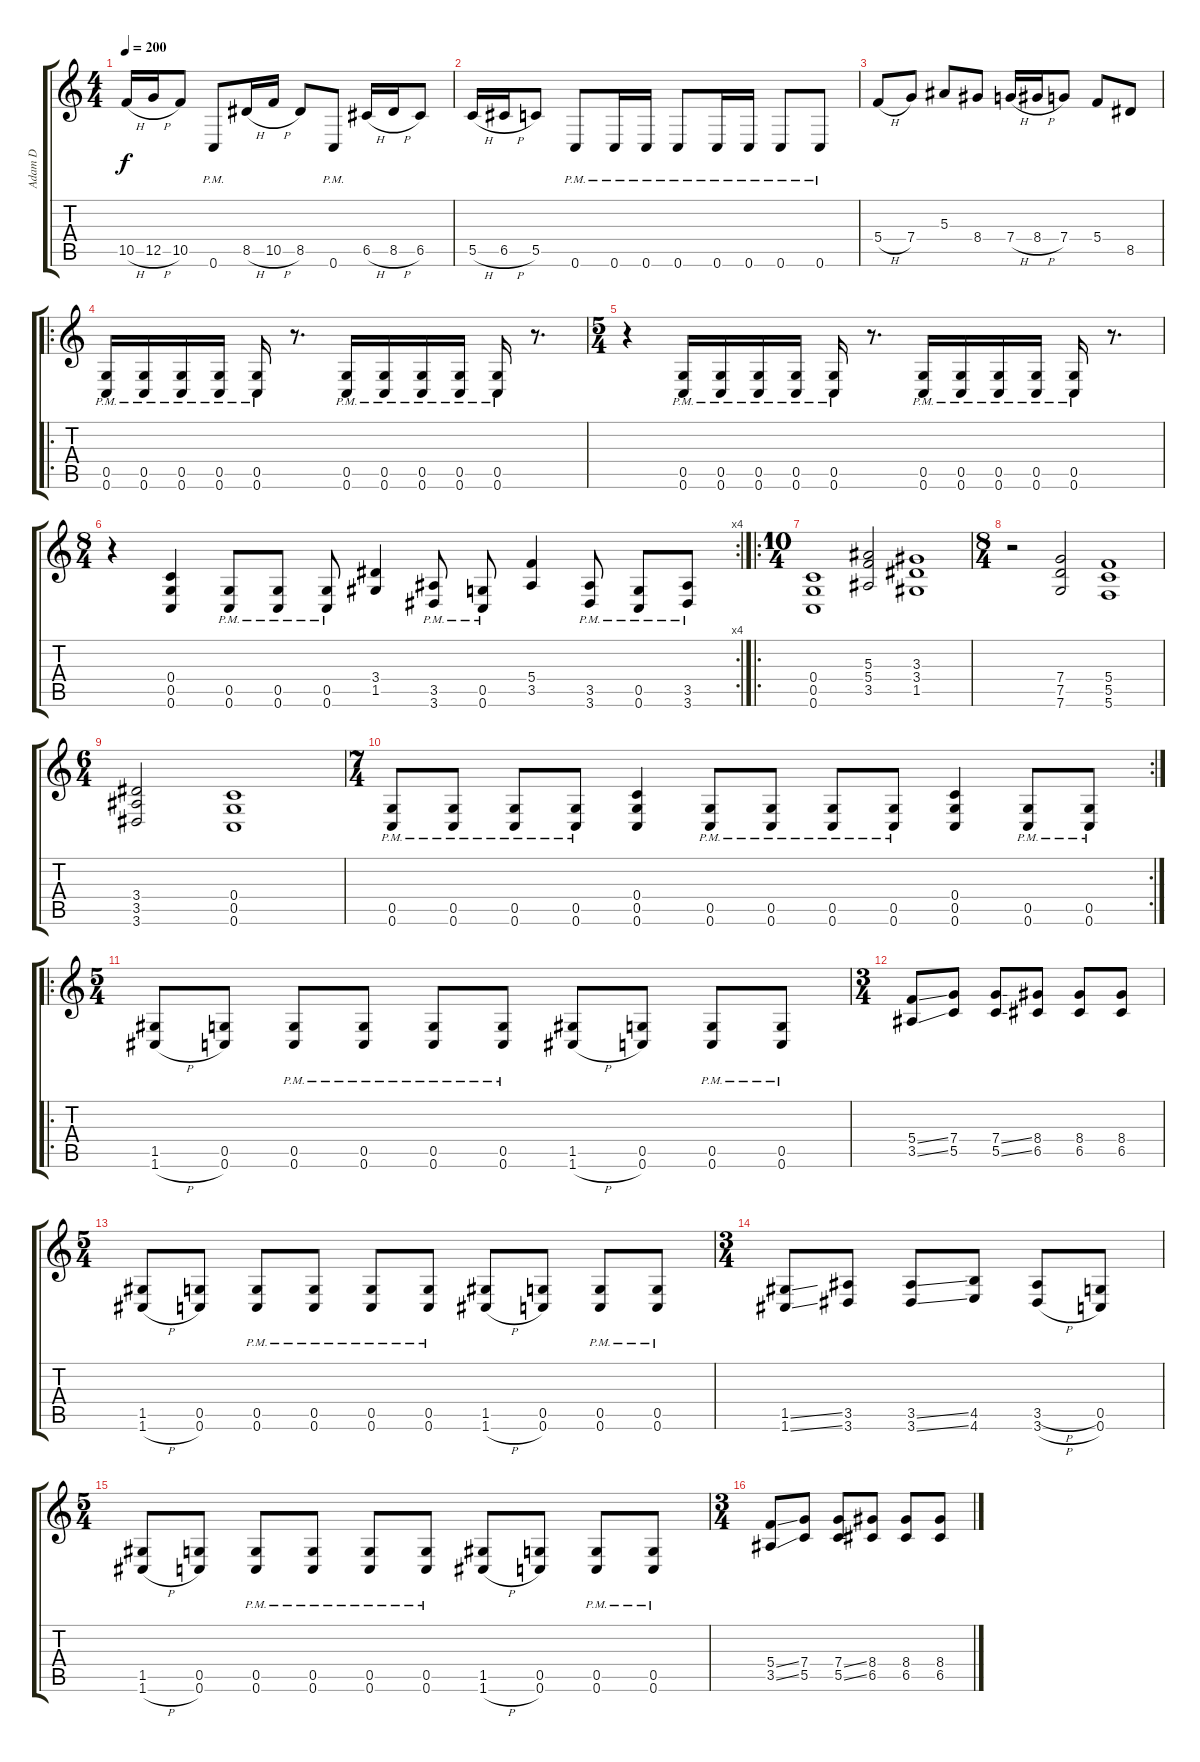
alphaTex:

\track ("Adam D" "Adam D") {instrument distortionguitar}
\staff {score tabs}
\tuning (D4 A3 F3 C3 G2 C2) {hide}
\ts (4 4)
\tempo 200
\clef g2
\ks c
10.5{h}.16{dy f} 12.5{h}.16 10.5.8 0.6{pm}.8 8.5{h}.16 10.5{h}.16 8.5.8 0.6{pm}.8 6.5{h}.16 8.5{h}.16 6.5.8 |
5.5{h}.16 6.5{h}.16 5.5.8 0.6{pm}.8 0.6{pm}.16 0.6{pm}.16 0.6{pm}.8 0.6{pm}.16 0.6{pm}.16 0.6{pm}.8 0.6{pm}.8 |
5.4{h}.8 7.4.8 5.3.8 8.4.8 7.4{h}.16 8.4{h}.16 7.4.8 5.4.8 8.5.8 |
\ro
(0.5 0.6{pm}).16 (0.5 0.6{pm}).16 (0.5 0.6{pm}).16 (0.5 0.6{pm}).16 (0.5 0.6{pm}).16 r.8{d} (0.5 0.6{pm}).16 (0.5 0.6{pm}).16 (0.5 0.6{pm}).16 (0.5 0.6{pm}).16 (0.5 0.6{pm}).16 r.8{d} |
\ts (5 4)
r.4 (0.5 0.6{pm}).16 (0.5 0.6{pm}).16 (0.5 0.6{pm}).16 (0.5 0.6{pm}).16 (0.5 0.6{pm}).16 r.8{d} (0.5 0.6{pm}).16 (0.5 0.6{pm}).16 (0.5 0.6{pm}).16 (0.5 0.6{pm}).16 (0.5 0.6{pm}).16 r.8{d} |
\rc 4
\ts (8 4)
r.4 (0.4 0.5 0.6).4 (0.5 0.6{pm}).8 (0.5 0.6{pm}).8 (0.5 0.6{pm}).8 (3.4 1.5).4 (3.5 3.6{pm}).8 (0.5 0.6{pm}).8 (5.4 3.5).4 (3.5 3.6{pm}).8 (0.5 0.6{pm}).8 (3.5 3.6{pm}).8 |
\ro
\ts (10 4)
(0.4 0.5 0.6).1 (5.3 5.4 3.5).2 (3.3 3.4 1.5).1 |
\ts (8 4)
r.2 (7.4 7.5 7.6).2 (5.4 5.5 5.6).1 |
\ts (6 4)
(3.4 3.5 3.6).2 (0.4 0.5 0.6).1 |
\rc 2
\ts (7 4)
(0.5 0.6{pm}).8 (0.5 0.6{pm}).8 (0.5 0.6{pm}).8 (0.5 0.6{pm}).8 (0.4 0.5 0.6).4 (0.5 0.6{pm}).8 (0.5 0.6{pm}).8 (0.5 0.6{pm}).8 (0.5 0.6{pm}).8 (0.4 0.5 0.6).4 (0.5 0.6{pm}).8 (0.5 0.6{pm}).8 |
\ro
\ts (5 4)
(1.5 1.6{h}).8 (0.5 0.6).8 (0.5{pm} 0.6).8 (0.5{pm} 0.6).8 (0.5{pm} 0.6).8 (0.5{pm} 0.6).8 (1.5 1.6{h}).8 (0.5 0.6).8 (0.5{pm} 0.6).8 (0.5{pm} 0.6).8 |
\ts (3 4)
(5.4{ss} 3.5{ss}).8 (7.4 5.5).8 (7.4{ss} 5.5{ss}).8 (8.4 6.5).8 (8.4 6.5).8 (8.4 6.5).8 |
\ts (5 4)
(1.5 1.6{h}).8 (0.5 0.6).8 (0.5{pm} 0.6).8 (0.5{pm} 0.6).8 (0.5{pm} 0.6).8 (0.5{pm} 0.6).8 (1.5 1.6{h}).8 (0.5 0.6).8 (0.5{pm} 0.6).8 (0.5{pm} 0.6).8 |
\ts (3 4)
(1.5{ss} 1.6{ss}).8 (3.5 3.6).8 (3.5{ss} 3.6{ss}).8 (4.5 4.6).8 (3.5{h} 3.6{h}).8 (0.5 0.6).8 |
\ts (5 4)
(1.5 1.6{h}).8 (0.5 0.6).8 (0.5{pm} 0.6).8 (0.5{pm} 0.6).8 (0.5{pm} 0.6).8 (0.5{pm} 0.6).8 (1.5 1.6{h}).8 (0.5 0.6).8 (0.5{pm} 0.6).8 (0.5{pm} 0.6).8 |
\ts (3 4)
(5.4{ss} 3.5{ss}).8 (7.4 5.5).8 (7.4{ss} 5.5{ss}).8 (8.4 6.5).8 (8.4 6.5).8 (8.4 6.5).8
